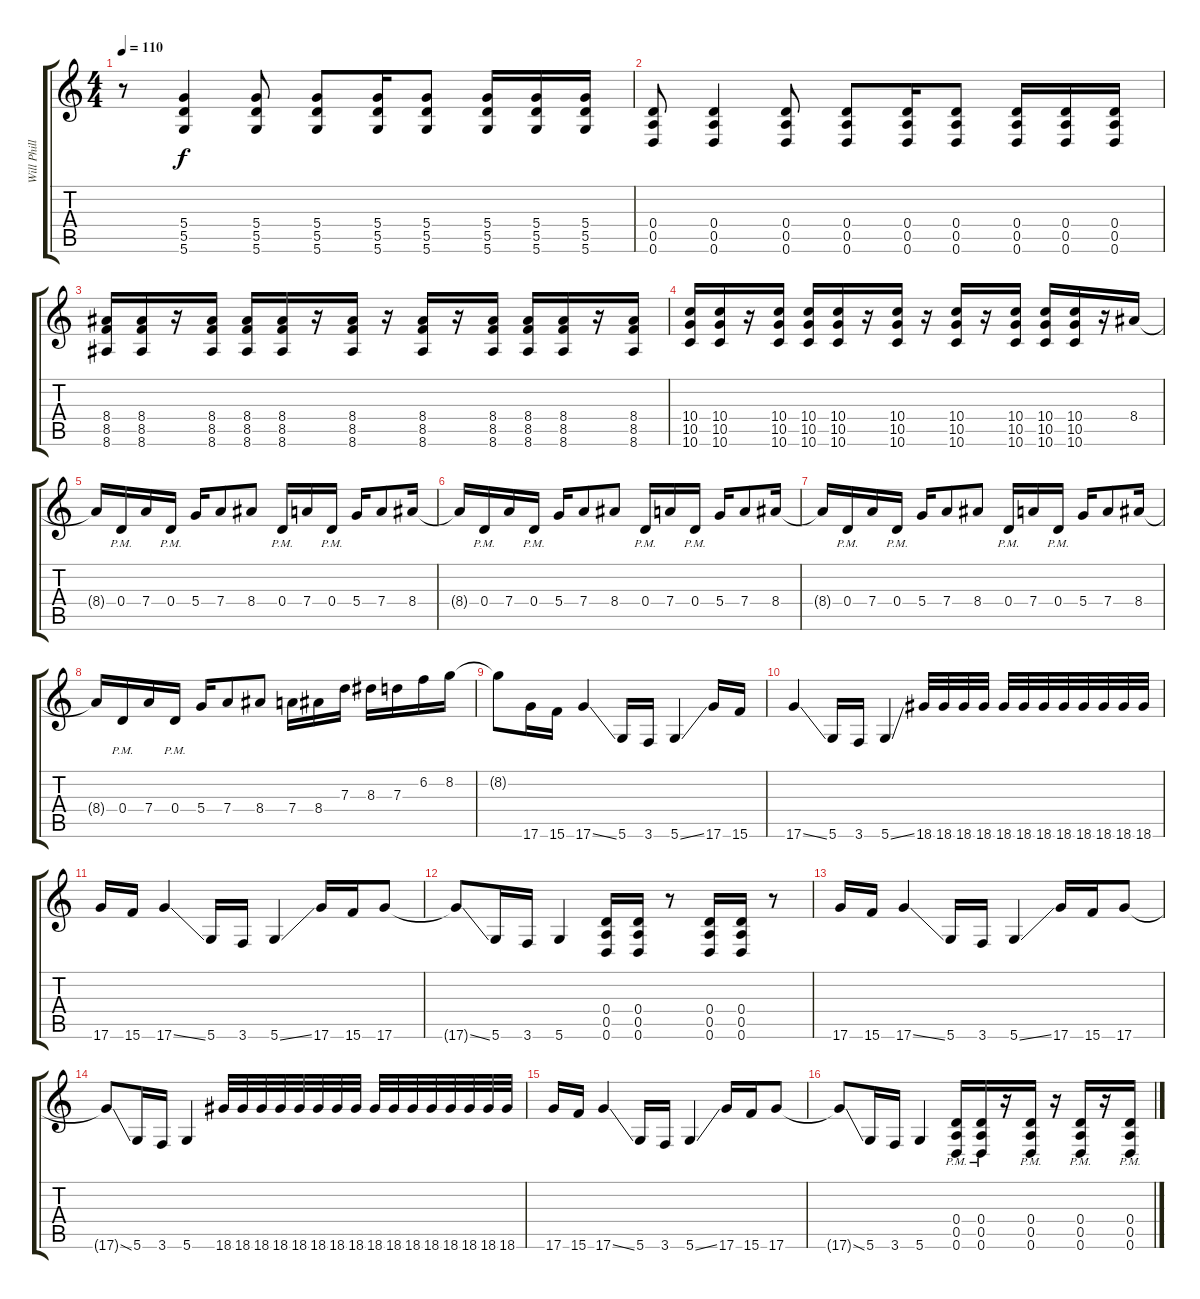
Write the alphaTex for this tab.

\track ("Will Phillipson" "Will Phill") {instrument overdrivenguitar}
\staff {score tabs}
\tuning (E4 B3 G3 D3 A2 D2) {hide}
\ts (4 4)
\tempo 110
\clef g2
\ks c
r.8{dy f} (5.4 5.5 5.6).4 (5.4 5.5 5.6).8 (5.4 5.5 5.6).8 (5.4 5.5 5.6).16 (5.4 5.5 5.6).8 (5.4 5.5 5.6).16 (5.4 5.5 5.6).16 (5.4 5.5 5.6).16 |
(0.4 0.5 0.6).8 (0.4 0.5 0.6).4 (0.4 0.5 0.6).8 (0.4 0.5 0.6).8 (0.4 0.5 0.6).16 (0.4 0.5 0.6).8 (0.4 0.5 0.6).16 (0.4 0.5 0.6).16 (0.4 0.5 0.6).16 |
(8.4 8.5 8.6).16 (8.4 8.5 8.6).16 r.16 (8.4 8.5 8.6).16 (8.4 8.5 8.6).16 (8.4 8.5 8.6).16 r.16 (8.4 8.5 8.6).16 r.16 (8.4 8.5 8.6).16 r.16 (8.4 8.5 8.6).16 (8.4 8.5 8.6).16 (8.4 8.5 8.6).16 r.16 (8.4 8.5 8.6).16 |
(10.4 10.5 10.6).16 (10.4 10.5 10.6).16 r.16 (10.4 10.5 10.6).16 (10.4 10.5 10.6).16 (10.4 10.5 10.6).16 r.16 (10.4 10.5 10.6).16 r.16 (10.4 10.5 10.6).16 r.16 (10.4 10.5 10.6).16 (10.4 10.5 10.6).16 (10.4 10.5 10.6).16 r.16 8.4.16 |
8.4{t}.16 0.4{pm}.16 7.4.16 0.4{pm}.16 5.4.16 7.4.8 8.4.8 0.4{pm}.16 7.4.16 0.4{pm}.16 5.4.16 7.4.8 8.4.16 |
8.4{t}.16 0.4{pm}.16 7.4.16 0.4{pm}.16 5.4.16 7.4.8 8.4.8 0.4{pm}.16 7.4.16 0.4{pm}.16 5.4.16 7.4.8 8.4.16 |
8.4{t}.16 0.4{pm}.16 7.4.16 0.4{pm}.16 5.4.16 7.4.8 8.4.8 0.4{pm}.16 7.4.16 0.4{pm}.16 5.4.16 7.4.8 8.4.16 |
8.4{t}.16 0.4{pm}.16 7.4.16 0.4{pm}.16 5.4.16 7.4.8 8.4.8 7.4.16 8.4.16 7.3.16 8.3.16 7.3.16 6.2.16 8.2.16 |
8.2{t}.8 17.6.16 15.6.16 17.6{ss}.4 5.6.16 3.6.16 5.6{ss}.4 17.6.16 15.6.16 |
17.6{ss}.4 5.6.16 3.6.16 5.6{ss}.4 18.6.32 18.6.32 18.6.32 18.6.32 18.6.32 18.6.32 18.6.32 18.6.32 18.6.32 18.6.32 18.6.32 18.6.32 |
17.6.16 15.6.16 17.6{ss}.4 5.6.16 3.6.16 5.6{ss}.4 17.6.16 15.6.16 17.6.8 |
17.6{ss t}.8 5.6.16 3.6.16 5.6.4 (0.4 0.5 0.6).16 (0.4 0.5 0.6).16 r.8 (0.4 0.5 0.6).16 (0.4 0.5 0.6).16 r.8 |
17.6.16 15.6.16 17.6{ss}.4 5.6.16 3.6.16 5.6{ss}.4 17.6.16 15.6.16 17.6.8 |
17.6{ss t}.8 5.6.16 3.6.16 5.6.4 18.6.32 18.6.32 18.6.32 18.6.32 18.6.32 18.6.32 18.6.32 18.6.32 18.6.32 18.6.32 18.6.32 18.6.32 18.6.32 18.6.32 18.6.32 18.6.32 |
17.6.16 15.6.16 17.6{ss}.4 5.6.16 3.6.16 5.6{ss}.4 17.6.16 15.6.16 17.6.8 |
17.6{ss t}.8 5.6.16 3.6.16 5.6.4 (0.4{pm} 0.5{pm} 0.6{pm}).16 (0.4{pm} 0.5{pm} 0.6{pm}).16 r.16 (0.4{pm} 0.5{pm} 0.6{pm}).16 r.16 (0.4{pm} 0.5{pm} 0.6{pm}).16 r.16 (0.4{pm} 0.5{pm} 0.6{pm}).16
